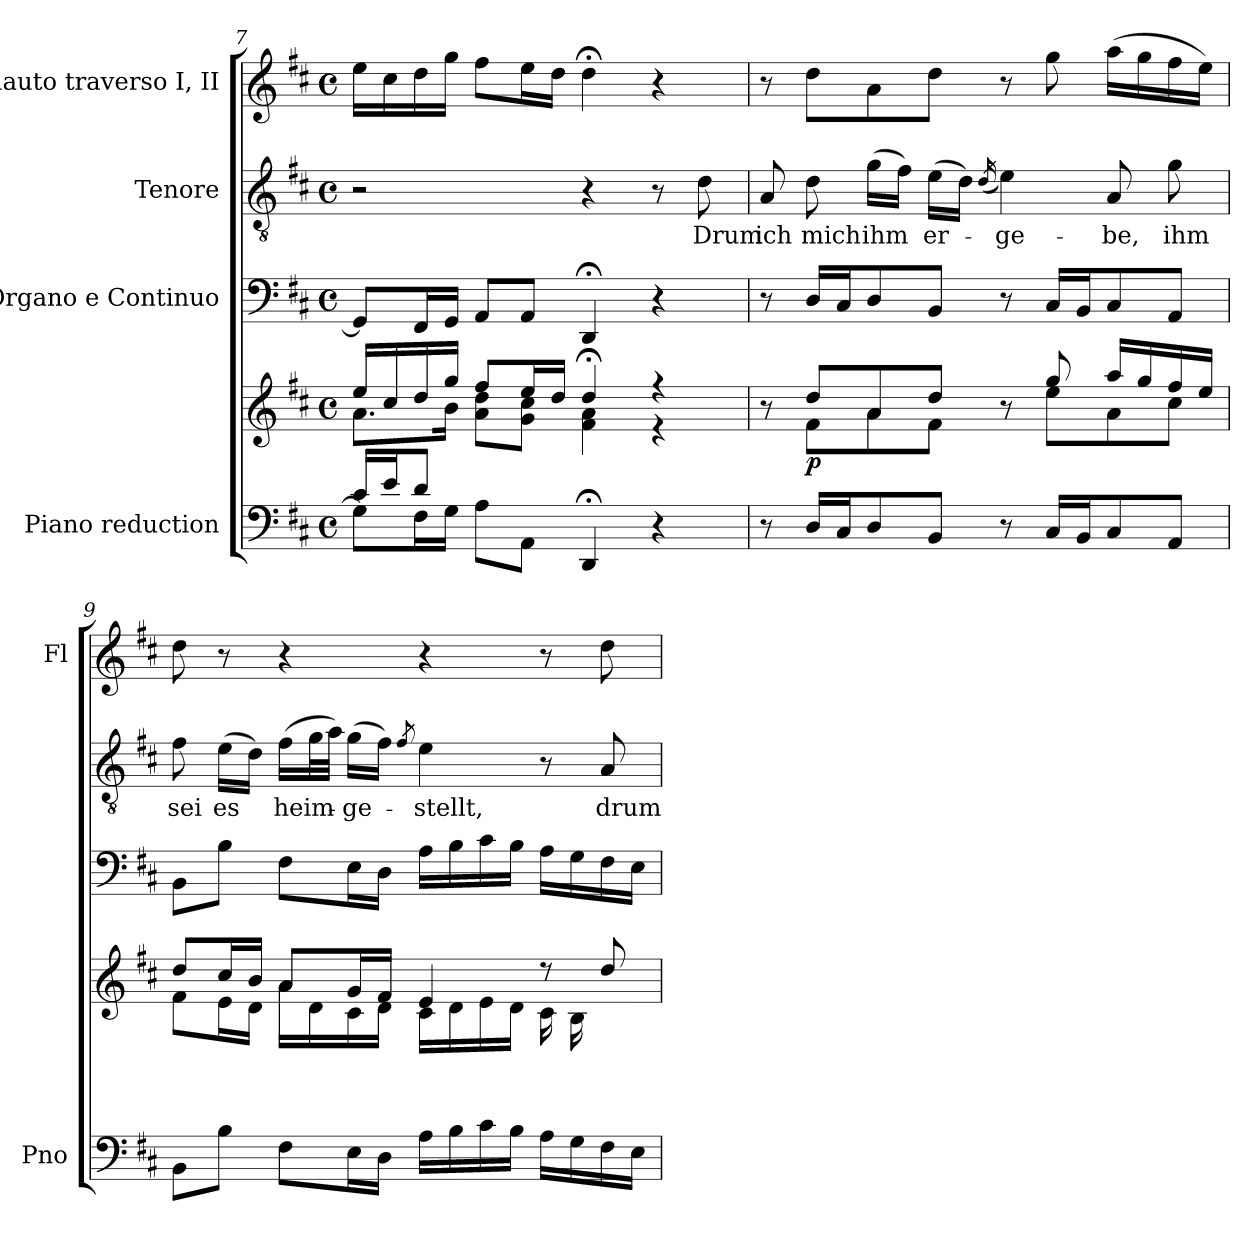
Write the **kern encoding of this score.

**kern	**kern	**dynam	**kern	**kern	**text	**kern
*part4	*part4	*part4	*part3	*part2	*part2	*part1
*staff5	*staff4	*staff4/5	*staff3	*staff2	*staff2	*staff1
*I"Piano reduction	*	*	*I"Organo e Continuo	*I"Tenore	*	*I"Flauto traverso I, II
*I'Pno	*	*	*	*	*	*I'Fl
*clefF4	*clefG2	*	*clefF4	*clefGv2	*	*clefG2
*k[f#c#]	*k[f#c#]	*	*k[f#c#]	*k[f#c#]	*	*k[f#c#]
*M4/4	*M4/4	*	*M4/4	*M4/4	*	*M4/4
*met(c)	*met(c)	*	*met(c)	*met(c)	*	*met(c)
=7	=7	=7	=7	=7	=7	=7
*^	*^	*	*	*	*	*
16c#/LL	8G\L]	16ee/LL	8.a\L	.	8GG/L]	2r	.	16ee\LL
16e/J	.	16cc#/	.	.	.	.	.	16cc#\
8d/J	16F#\L	16dd/	.	.	16FF#/L	.	.	16dd\
.	16G\JJ	16gg/JJ	16b\Jk	.	16GG/JJ	.	.	16gg\JJ
4ryy	8A\L	8ff#/L	8a\ 8dd\L	.	8AA/L	.	.	8ff#\L
.	8AA\J	16ee/L	8g\ 8cc#\J	.	8AA/J	.	.	16ee\L
.	.	16dd/JJ	.	.	.	.	.	16dd\JJ
4DD;</	4ryy	4dd;</	4f#\ 4a\	.	4DD;/	4r	.	4dd;<\
4r	4ryy	4r	4r	.	4r	8r	.	4r
!	!	!	!	!	!	!	!LO:LY:b	!
.	.	.	.	.	.	8d\	Drum	.
*v	*v	*	*	*	*	*	*	*
=8	=8	=8	=8	=8	=8	=8	=8
!	!	!	!	!	!	!LO:LY:b	!
8r	8r	8ryy	.	8r	8A/	ich	8r
!	!	!	!LO:DY:b	!	!	!LO:LY:b	!
16D/LL	8dd/L	8f#\L	p	16D/LL	8d\	mich	8dd\L
16C#/J	.	.	.	16C#/J	.	.	.
!	!	!	!	!	!	!LO:LY:b	!
8D/	8a/	8a\	.	8D/	(16g\LL	ihm	8a\
.	.	.	.	.	16f#\JJ)	.	.
!	!	!	!	!	!	!LO:LY:b	!
8BB/J	8dd/J	8f#\J	.	8BB/J	(16e\LL	er-	8dd\J
.	.	.	.	.	16d\JJ)	.	.
.	.	.	.	.	(16qd/	.	.
!	!	!	!	!	!	!LO:LY:b	!
8r	8r	8ryy	.	8r	4e\)	-ge-	8r
16C#/LL	8gg/	8ee\L	.	16C#/LL	.	.	8gg\
16BB/J	.	.	.	16BB/J	.	.	.
!	!	!	!	!	!	!LO:LY:b	!
8C#/	16aa/LL	8a\	.	8C#/	8A/	-be,	(16aa\LL
.	16gg/	.	.	.	.	.	16gg\
!	!	!	!	!	!	!LO:LY:b	!
8AA/J	16ff#/	8cc#\J	.	8AA/J	8g\	ihm	16ff#\
.	16ee/JJ	.	.	.	.	.	16ee\JJ)
=9	=9	=9	=9	=9	=9	=9	=9
*^	*	*	*	*	*	*	*
!	!	!	!	!	!	!	!LO:LY:b	!
2..ryy	8BB\L	8dd/L	8f#\L	.	8BB\L	8f#\	sei	8dd\
!	!	!	!	!	!	!	!LO:LY:b	!
.	8B\J	16cc#/L	16e\L	.	8B\J	(16e\LL	es	8r
.	.	16b/JJ	16d\JJ	.	.	16d\JJ)	.	.
!	!	!	!	!	!	!	!LO:LY:b	!
.	8F#\L	8a/L	16a\LL	.	8F#\L	(16f#\LL	heim-	4r
.	.	.	16d\	.	.	32g\L	.	.
.	.	.	.	.	.	32a\JJJ)	.	.
!	!	!	!	!	!	!	!LO:LY:b	!
.	16E\L	16g/L	16c#\	.	16E\L	(16g\LL	-ge-	.
.	16D\JJ	16f#/JJ	16d\JJ	.	16D\JJ	16f#\JJ)	.	.
.	.	.	.	.	.	8qf#/	.	.
!	!	!	!	!	!	!	!LO:LY:b	!
.	16A\LL	4e/	16c#\LL	.	16A\LL	4e\	-stellt,	4r
.	16B\	.	16d\	.	16B\	.	.	.
.	16c#\	.	16e\	.	16c#\	.	.	.
.	16B\JJ	.	16d\JJ	.	16B\JJ	.	.	.
.	16A\LL	8r	16c#\LL	.	16A\LL	8r	.	8r
.	16G\	.	16B\	.	16G\	.	.	.
!	!	!	!	!	!	!	!LO:LY:b	!
16A/	16F#\	8dd/	8ryy	.	16F#\	8A/	drum	8dd\
16G/JJ	16E\JJ	.	.	.	16E\JJ	.	.	.
*v	*v	*	*	*	*	*	*	*
*	*v	*v	*	*	*	*	*
=	=	=	=	=	=	=
*-	*-	*-	*-	*-	*-	*-
